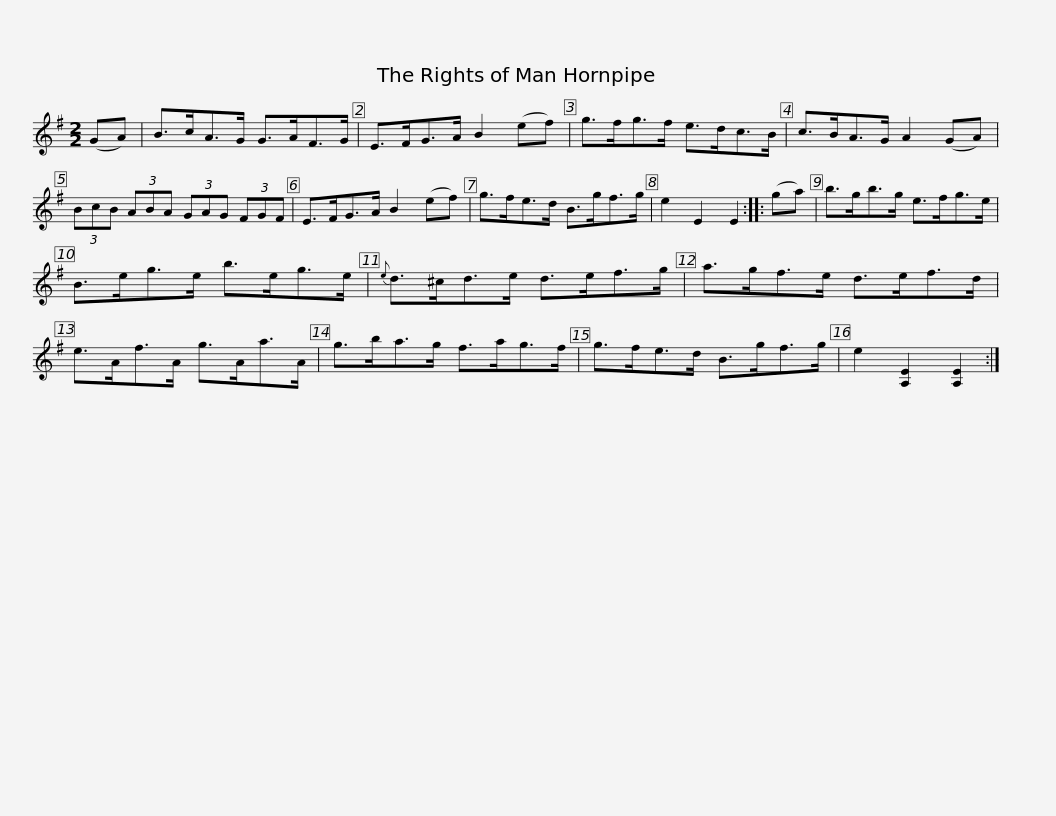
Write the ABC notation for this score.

X:1
L:1/8
M:2/2
I:linebreak $
K:Emin
V:1 treble
V:1
 (GA) | B>cA>G G>AF>G | E>FG>A B2 (ef) | g>fg>f e>dc>B | c>BA>G A2 (GA) |$ %5
 (3BcB (3ABA (3GAG (3FGF | E>FG>A B2 (ef) | g>fe>d B>gf>g | e2 E2 E2 :: (ga) | %10
 b>gb>g e>fg>e |$ B>eg>e b>eg>e |{e} d>^cd>e d>ef>g | a>gf>e d>ef>d | e>Af>A g>Aa>A |$ %15
 g>ba>g f>ag>f | g>fe>d B>gf>g | e2 [A,E]2 [A,E]2 :| %18
